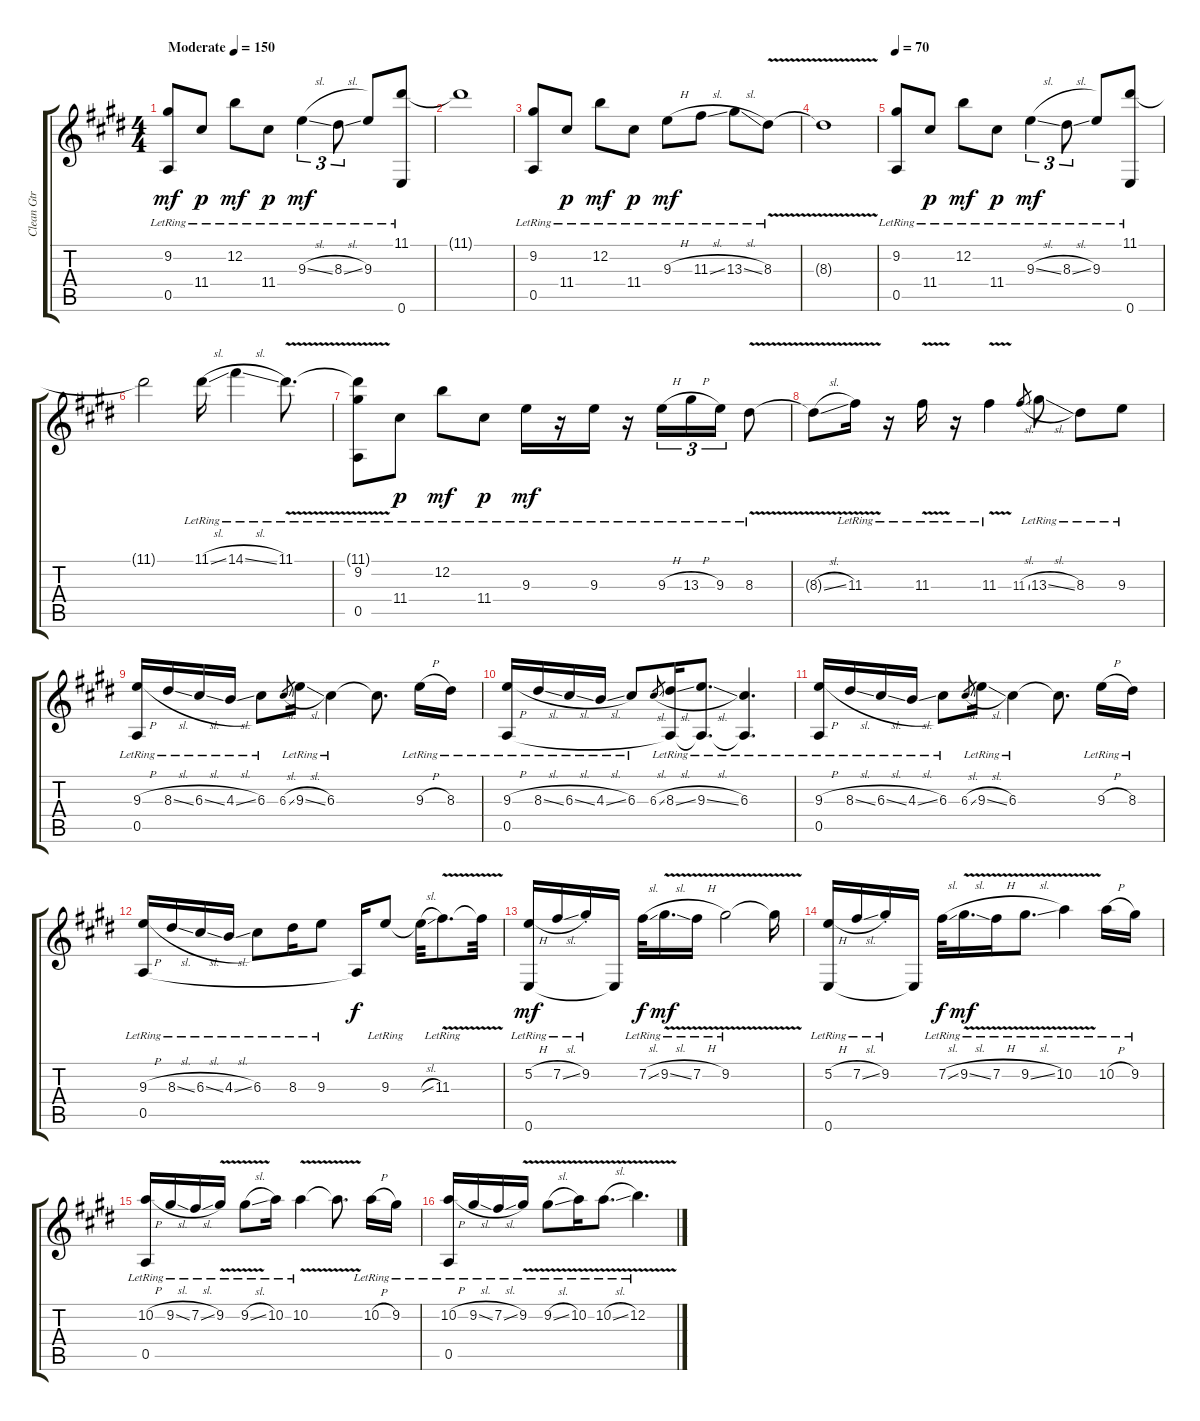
\track ("Clean Gtr" "Clean Gtr") {instrument electricguitarjazz}
\staff {score tabs}
\tuning (E4 B3 G3 D3 A2 E2) {hide}
\ts (4 4)
\tempo (150 "Moderate")
\tempo 75
\tempo (150 "Moderate")
\clef g2
\ks e
(9.2{lr} 0.5{lr}).8{dy mf instrument electricguitarjazz} 11.4{lr}.8{dy p} 12.2{lr}.8{dy mf} 11.4{lr}.8{dy p} 9.3{sl lr}.4{tu (3 2) dy mf} 8.3{sl lr}.8{tu (3 2)} 9.3{lr}.8 (11.1{lr} 0.6{lr}).8 |
11.1{t}.1 |
(9.2{lr} 0.5{lr}).8 11.4{lr}.8{dy p} 12.2{lr}.8{dy mf} 11.4{lr}.8{dy p} 9.3{h lr}.8{dy mf} 11.3{sl lr}.8 13.3{sl lr}.8 8.3{v lr}.8 |
8.3{t}.1 |
\tempo 70
(9.2{lr} 0.5{lr}).8 11.4{lr}.8{dy p} 12.2{lr}.8{dy mf} 11.4{lr}.8{dy p} 9.3{sl lr}.4{tu (3 2) dy mf} 8.3{sl lr}.8{tu (3 2)} 9.3{lr}.8 (11.1{lr} 0.6{lr}).8 |
11.1{t}.2 11.1{sl lr}.16 14.1{sl lr}.4 11.1{v lr}.8{d} |
(11.1{t} 9.2{lr} 0.5{lr}).8 11.4{lr}.8{dy p} 12.2{lr}.8{dy mf} 11.4{lr}.8{dy p} 9.3{lr}.16{dy mf} r.16 9.3{lr}.16 r.16 9.3{h lr}.16{tu (3 2)} 13.3{h lr}.16{tu (3 2)} 9.3{lr}.16{tu (3 2)} 8.3{v lr}.8 |
8.3{v sl t}.8 11.3{v lr}.16 r.16 11.3{v lr}.16 r.16 11.3{v lr}.4 11.3{sl}.8{gr} 13.3{sl lr}.8 8.3{lr}.8 9.3{lr}.8 |
(9.3{h lr} 0.5{lr}).16 8.3{sl lr}.16 6.3{sl lr}.16 4.3{sl lr}.16 6.3{lr}.8 6.3{sl}.8{gr} 9.3{sl lr}.16 6.3{lr}.4 6.3{t}.8{d} 9.3{h lr}.16 8.3{lr}.16 |
(9.3{h lr} 0.5{lr}).16 8.3{sl lr}.16 6.3{sl lr}.16 4.3{sl lr}.16 6.3{lr}.8 6.3{sl}.8{gr} (8.3{sl lr} 0.5{t}).16 (9.3{sl lr} 0.5{t}).8{d} (6.3{lr} 0.5{t}).4{d} |
(9.3{h lr} 0.5{lr}).16 8.3{sl lr}.16 6.3{sl lr}.16 4.3{sl lr}.16 6.3{lr}.8 6.3{sl}.8{gr} 9.3{sl lr}.16 6.3{lr}.4 6.3{t}.8{d} 9.3{h lr}.16 8.3{lr}.16 |
(9.3{h lr} 0.5{lr}).16 8.3{sl lr}.16 6.3{sl lr}.16 4.3{sl lr}.16 6.3{lr}.8 8.3{lr}.16 9.3{lr}.8 0.5{t}.16{dy f} 9.3{lr}.8 9.3{sl t}.32 11.3{v lr}.8{d} 11.3{t}.32 |
(5.2{h lr} 0.6{lr}).16{dy mf} 7.2{sl lr}.16 9.2{st lr}.16 0.6{t}.16 7.2{sl lr}.32{dy f} 9.2{v sl lr}.16{d dy mf} 7.2{v h lr}.16 9.2{v lr}.2 9.2{t}.16 |
(5.2{h lr} 0.6{lr}).16 7.2{sl lr}.16 9.2{st lr}.16 0.6{t}.16 7.2{sl lr}.32{dy f} 9.2{v sl lr}.16{d dy mf} 7.2{v h lr}.16 9.2{v sl lr}.8{d} 10.2{v lr}.4 10.2{h lr}.16 9.2{lr}.16 |
(10.2{h lr} 0.5{lr}).16 9.2{sl lr}.16 7.2{sl lr}.16 9.2{v lr}.16 9.2{v sl lr}.8 10.2{lr}.16 10.2{v lr}.4 10.2{t}.8{d} 10.2{h lr}.16 9.2{lr}.16 |
(10.2{h lr} 0.5{lr}).16 9.2{sl lr}.16 7.2{sl lr}.16 9.2{v lr}.16 9.2{v sl lr}.8 10.2{v lr}.16 10.2{v sl lr}.8{d} 12.2{v lr}.4{d}
